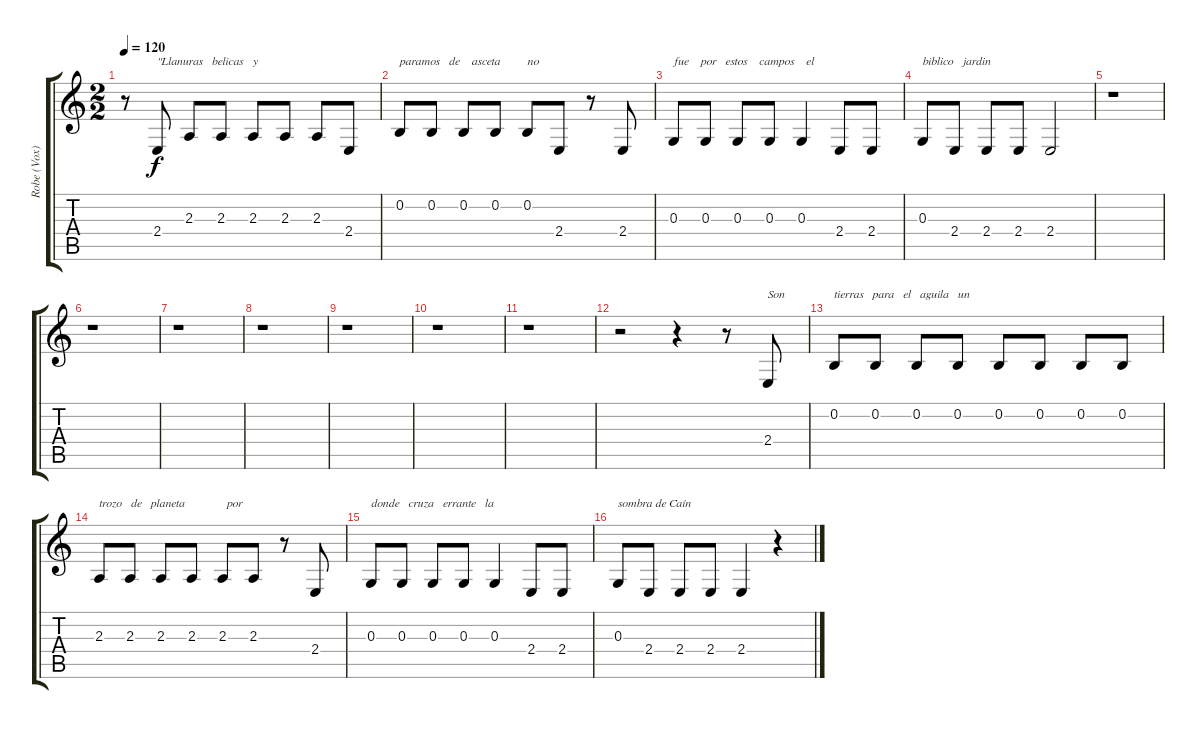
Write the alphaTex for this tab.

\track ("Robe (Vox)" "Robe (Vox)") {instrument tenorsax}
\staff {score tabs}
\tuning (E4 B3 G3 D3 A2 E2) {hide}
\ts (2 2)
\tempo 120
\clef g2
\ks c
r.8{dy f} 2.4.8{txt "\"Llanuras   belicas   y"} 2.3.8 2.3.8 2.3.8 2.3.8 2.3.8 2.4.8 |
0.2.8{txt "paramos   de    asceta         no"} 0.2.8 0.2.8 0.2.8 0.2.8 2.4.8 r.8 2.4.8 |
0.3.8{txt "fue    por   estos    campos    el"} 0.3.8 0.3.8 0.3.8 0.3.4 2.4.8 2.4.8 |
0.3.8{txt "biblico   jardin"} 2.4.8 2.4.8 2.4.8 2.4.2 |
r.1 |
r.1 |
r.1 |
r.1 |
r.1 |
r.1 |
r.1 |
r.2 r.4 r.8 2.4.8{txt "Son"} |
0.2.8{txt "tierras   para   el   aguila   un"} 0.2.8 0.2.8 0.2.8 0.2.8 0.2.8 0.2.8 0.2.8 |
2.3.8{txt "trozo   de   planeta              por"} 2.3.8 2.3.8 2.3.8 2.3.8 2.3.8 r.8 2.4.8 |
0.3.8{txt "donde   cruza   errante   la"} 0.3.8 0.3.8 0.3.8 0.3.4 2.4.8 2.4.8 |
0.3.8{txt "sombra de Caín"} 2.4.8 2.4.8 2.4.8 2.4.4 r.4
